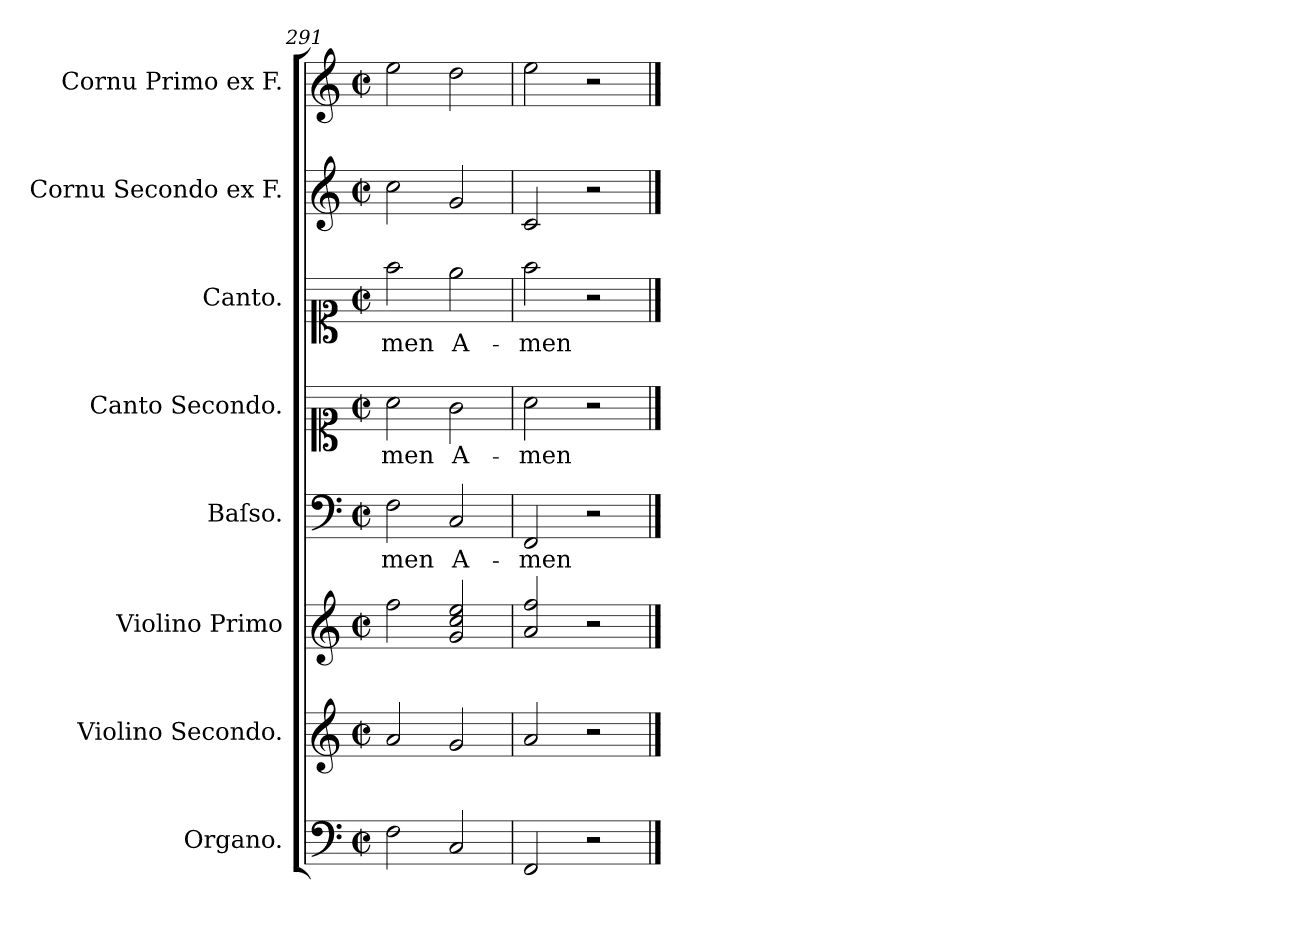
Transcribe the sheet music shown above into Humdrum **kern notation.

**kern	**kern	**kern	**kern	**text	**kern	**text	**kern	**text	**kern	**kern
*part8	*part7	*part6	*part5	*part5	*part4	*part4	*part3	*part3	*part2	*part1
*staff8	*staff7	*staff6	*staff5	*staff5	*staff4	*staff4	*staff3	*staff3	*staff2	*staff1
*I"Organo.	*I"Violino Secondo.	*I"Violino Primo	*I"Baſso.	*	*I"Canto Secondo.	*	*I"Canto.	*	*I"Cornu Secondo ex F.	*I"Cornu Primo ex F.
*I'org	*I'vl 2	*I'vl 1	*I'B	*	*I'S 2	*	*	*	*I'cor 2	*I'cor 1
*clefF4	*clefG2	*clefG2	*clefF4	*	*clefC1	*	*clefC1	*	*clefG2	*clefG2
*	*	*	*	*	*	*	*	*	*ITrd4c7	*ITrd4c7
*M2/2	*M2/2	*M2/2	*M2/2	*	*M2/2	*	*M2/2	*	*M2/2	*M2/2
*met(c|)	*met(c|)	*met(c|)	*met(c|)	*	*met(c|)	*	*met(c|)	*	*met(c|)	*met(c|)
=291	=291	=291	=291	=291	=291	=291	=291	=291	=291	=291
2F\	2a/	2ff\	2F\	-men	2a\	-men	2ff\	-men	2f\	2a\
2C/	2g/	2g/ 2cc/ 2ee/	2C/	A-	2g\	A-	2ee\	A-	2c/	2g\
=292	=292	=292	=292	=292	=292	=292	=292	=292	=292	=292
2FF/	2a/	2a/ 2ff/	2FF/	-men	2a\	-men	2ff\	-men	2F/	2a\
2r	2r	2r	2r	.	2r	.	2r	.	2r	2r
==	==	==	==	==	==	==	==	==	==	==
*-	*-	*-	*-	*-	*-	*-	*-	*-	*-	*-
